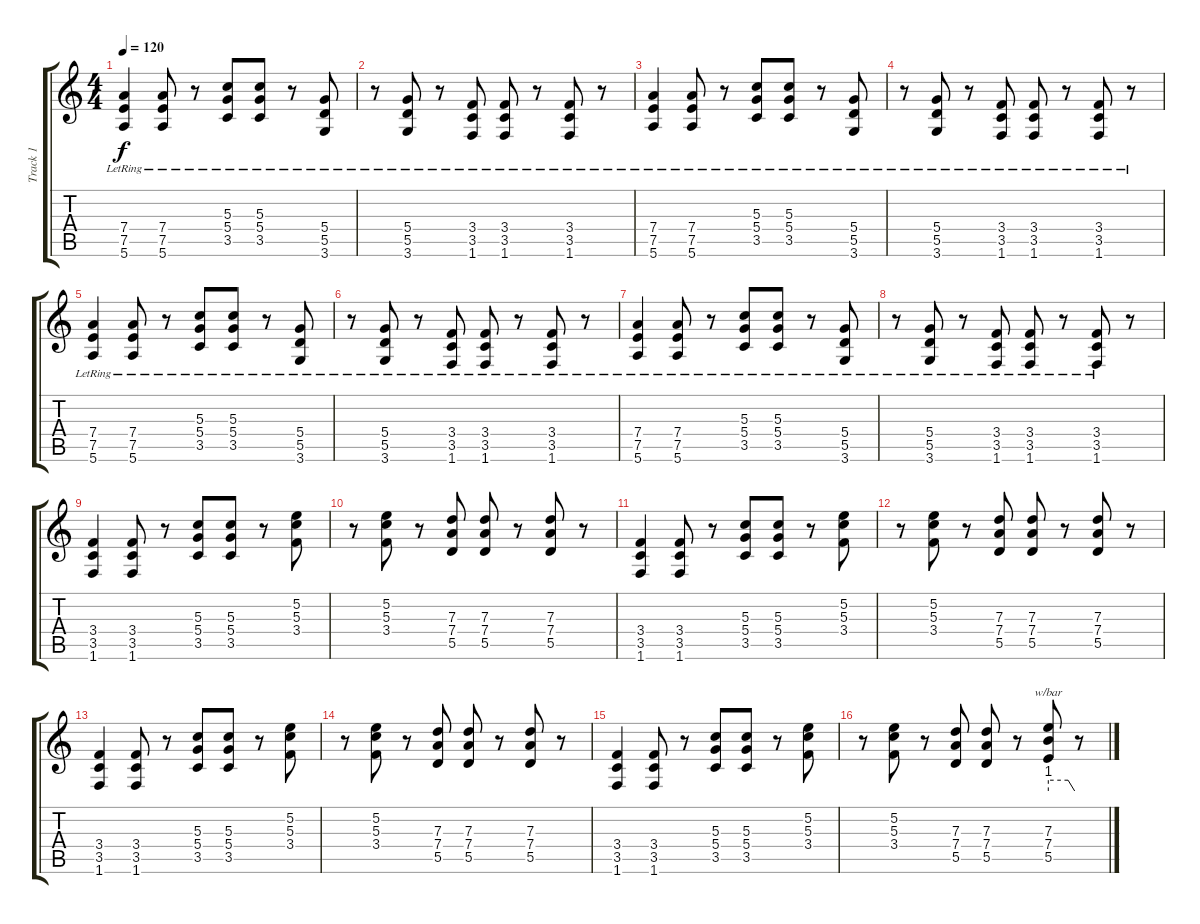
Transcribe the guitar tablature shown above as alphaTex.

\track ("Track 1" "Track 1") {instrument overdrivenguitar}
\staff {score tabs}
\tuning (E4 B3 G3 D3 A2 E2) {hide}
\ts (4 4)
\tempo 120
\clef g2
\ks c
(7.4{lr} 7.5{lr} 5.6{lr}).4{dy f} (7.4{lr} 7.5{lr} 5.6{lr}).8 r.8 (5.3{lr} 5.4{lr} 3.5{lr}).8 (5.3{lr} 5.4{lr} 3.5{lr}).8 r.8 (5.4{lr} 5.5{lr} 3.6{lr}).8 |
r.8 (5.4{lr} 5.5{lr} 3.6{lr}).8 r.8 (3.4{lr} 3.5{lr} 1.6{lr}).8 (3.4{lr} 3.5{lr} 1.6{lr}).8 r.8 (3.4{lr} 3.5{lr} 1.6{lr}).8 r.8 |
(7.4{lr} 7.5{lr} 5.6{lr}).4 (7.4{lr} 7.5{lr} 5.6{lr}).8 r.8 (5.3{lr} 5.4{lr} 3.5{lr}).8 (5.3{lr} 5.4{lr} 3.5{lr}).8 r.8 (5.4{lr} 5.5{lr} 3.6{lr}).8 |
r.8 (5.4{lr} 5.5{lr} 3.6{lr}).8 r.8 (3.4{lr} 3.5{lr} 1.6{lr}).8 (3.4{lr} 3.5{lr} 1.6{lr}).8 r.8 (3.4{lr} 3.5{lr} 1.6{lr}).8 r.8 |
(7.4{lr} 7.5{lr} 5.6{lr}).4 (7.4{lr} 7.5{lr} 5.6{lr}).8 r.8 (5.3{lr} 5.4{lr} 3.5{lr}).8 (5.3{lr} 5.4{lr} 3.5{lr}).8 r.8 (5.4{lr} 5.5{lr} 3.6{lr}).8 |
r.8 (5.4{lr} 5.5{lr} 3.6{lr}).8 r.8 (3.4{lr} 3.5{lr} 1.6{lr}).8 (3.4{lr} 3.5{lr} 1.6{lr}).8 r.8 (3.4{lr} 3.5{lr} 1.6{lr}).8 r.8 |
(7.4{lr} 7.5{lr} 5.6{lr}).4 (7.4{lr} 7.5{lr} 5.6{lr}).8 r.8 (5.3{lr} 5.4{lr} 3.5{lr}).8 (5.3{lr} 5.4{lr} 3.5{lr}).8 r.8 (5.4{lr} 5.5{lr} 3.6{lr}).8 |
r.8 (5.4{lr} 5.5{lr} 3.6{lr}).8 r.8 (3.4{lr} 3.5{lr} 1.6{lr}).8 (3.4{lr} 3.5{lr} 1.6{lr}).8 r.8 (3.4{lr} 3.5{lr} 1.6{lr}).8 r.8 |
(3.4 3.5 1.6).4 (3.4 3.5 1.6).8 r.8 (5.3 5.4 3.5).8 (5.3 5.4 3.5).8 r.8 (5.2 5.3 3.4).8 |
r.8 (5.2 5.3 3.4).8 r.8 (7.3 7.4 5.5).8 (7.3 7.4 5.5).8 r.8 (7.3 7.4 5.5).8 r.8 |
(3.4 3.5 1.6).4 (3.4 3.5 1.6).8 r.8 (5.3 5.4 3.5).8 (5.3 5.4 3.5).8 r.8 (5.2 5.3 3.4).8 |
r.8 (5.2 5.3 3.4).8 r.8 (7.3 7.4 5.5).8 (7.3 7.4 5.5).8 r.8 (7.3 7.4 5.5).8 r.8 |
(3.4 3.5 1.6).4 (3.4 3.5 1.6).8 r.8 (5.3 5.4 3.5).8 (5.3 5.4 3.5).8 r.8 (5.2 5.3 3.4).8 |
r.8 (5.2 5.3 3.4).8 r.8 (7.3 7.4 5.5).8 (7.3 7.4 5.5).8 r.8 (7.3 7.4 5.5).8 r.8 |
(3.4 3.5 1.6).4 (3.4 3.5 1.6).8 r.8 (5.3 5.4 3.5).8 (5.3 5.4 3.5).8 r.8 (5.2 5.3 3.4).8 |
r.8 (5.2 5.3 3.4).8 r.8 (7.3 7.4 5.5).8 (7.3 7.4 5.5).8 r.8 (7.3 7.4 5.5).8{tbe (custom default 0 4 45 4 60 0)} r.8
